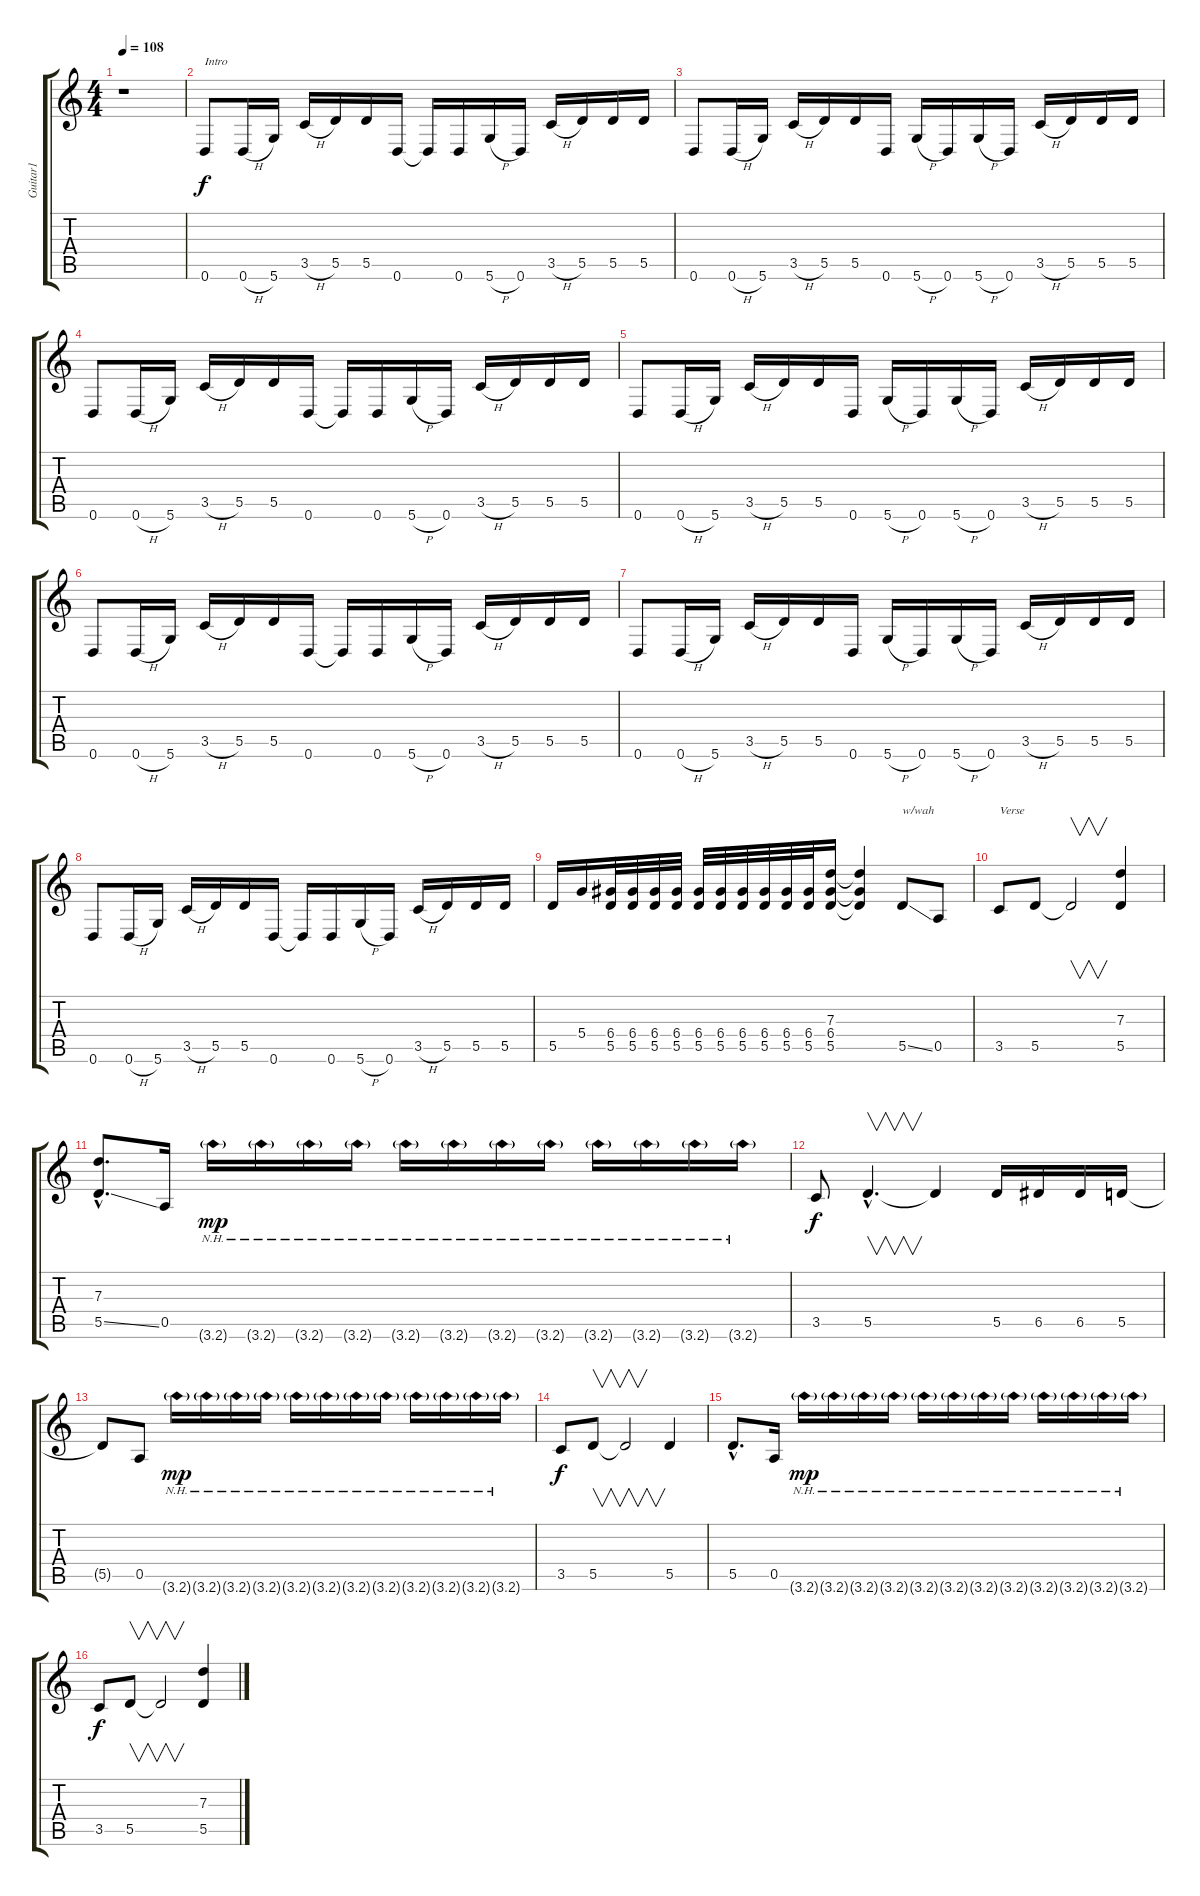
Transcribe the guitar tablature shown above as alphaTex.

\track ("Guitar1" "Guitar1") {instrument overdrivenguitar}
\staff {score tabs}
\tuning (E4 B3 G3 D3 A2 D2) {hide}
\ts (4 4)
\tempo 108
\clef g2
\ks c
r.1{dy f instrument overdrivenguitar} |
0.6.8{txt "Intro"} 0.6{h}.16 5.6.16 3.5{h}.16 5.5.16 5.5.16 0.6.16 0.6{t}.16 0.6.16 5.6{h}.16 0.6.16 3.5{h}.16 5.5.16 5.5.16 5.5.16 |
0.6.8 0.6{h}.16 5.6.16 3.5{h}.16 5.5.16 5.5.16 0.6.16 5.6{h}.16 0.6.16 5.6{h}.16 0.6.16 3.5{h}.16 5.5.16 5.5.16 5.5.16 |
0.6.8 0.6{h}.16 5.6.16 3.5{h}.16 5.5.16 5.5.16 0.6.16 0.6{t}.16 0.6.16 5.6{h}.16 0.6.16 3.5{h}.16 5.5.16 5.5.16 5.5.16 |
0.6.8 0.6{h}.16 5.6.16 3.5{h}.16 5.5.16 5.5.16 0.6.16 5.6{h}.16 0.6.16 5.6{h}.16 0.6.16 3.5{h}.16 5.5.16 5.5.16 5.5.16 |
0.6.8 0.6{h}.16 5.6.16 3.5{h}.16 5.5.16 5.5.16 0.6.16 0.6{t}.16 0.6.16 5.6{h}.16 0.6.16 3.5{h}.16 5.5.16 5.5.16 5.5.16 |
0.6.8 0.6{h}.16 5.6.16 3.5{h}.16 5.5.16 5.5.16 0.6.16 5.6{h}.16 0.6.16 5.6{h}.16 0.6.16 3.5{h}.16 5.5.16 5.5.16 5.5.16 |
0.6.8 0.6{h}.16 5.6.16 3.5{h}.16 5.5.16 5.5.16 0.6.16 0.6{t}.16 0.6.16 5.6{h}.16 0.6.16 3.5{h}.16 5.5.16 5.5.16 5.5.16 |
5.5.16 5.4.16 (6.4 5.5).32 (6.4 5.5).32 (6.4 5.5).32 (6.4 5.5).32 (6.4 5.5).32 (6.4 5.5).32 (6.4 5.5).32 (6.4 5.5).32 (6.4 5.5).32 (6.4 5.5).32 (7.3 6.4 5.5).16 (7.3{t} 6.4{t} 5.5{t}).4 5.5{ss}.8{txt "w/wah"} 0.5.8 |
3.5.8{txt "Verse"} 5.5.8 5.5{t}.2{v} (7.3 5.5).4 |
(7.3{hac} 5.5{ss hac}).8{d} 0.5.16 3.6{nh g}.16{dy mp} 3.6{nh g}.16 3.6{nh g}.16 3.6{nh g}.16 3.6{nh g}.16 3.6{nh g}.16 3.6{nh g}.16 3.6{nh g}.16 3.6{nh g}.16 3.6{nh g}.16 3.6{nh g}.16 3.6{nh g}.16 |
3.5.8{dy f} 5.5{hac}.4{v d} 5.5{t}.4 5.5.16 6.5.16 6.5.16 5.5.16 |
5.5{t}.8 0.5.8 3.6{nh g}.16{dy mp} 3.6{nh g}.16 3.6{nh g}.16 3.6{nh g}.16 3.6{nh g}.16 3.6{nh g}.16 3.6{nh g}.16 3.6{nh g}.16 3.6{nh g}.16 3.6{nh g}.16 3.6{nh g}.16 3.6{nh g}.16 |
3.5.8{dy f} 5.5.8{v} 5.5{t}.2{v} 5.5.4 |
5.5{hac}.8{d} 0.5.16 3.6{nh g}.16{dy mp} 3.6{nh g}.16 3.6{nh g}.16 3.6{nh g}.16 3.6{nh g}.16 3.6{nh g}.16 3.6{nh g}.16 3.6{nh g}.16 3.6{nh g}.16 3.6{nh g}.16 3.6{nh g}.16 3.6{nh g}.16 |
3.5.8{dy f} 5.5.8{v} 5.5{t}.2{v} (7.3 5.5).4
